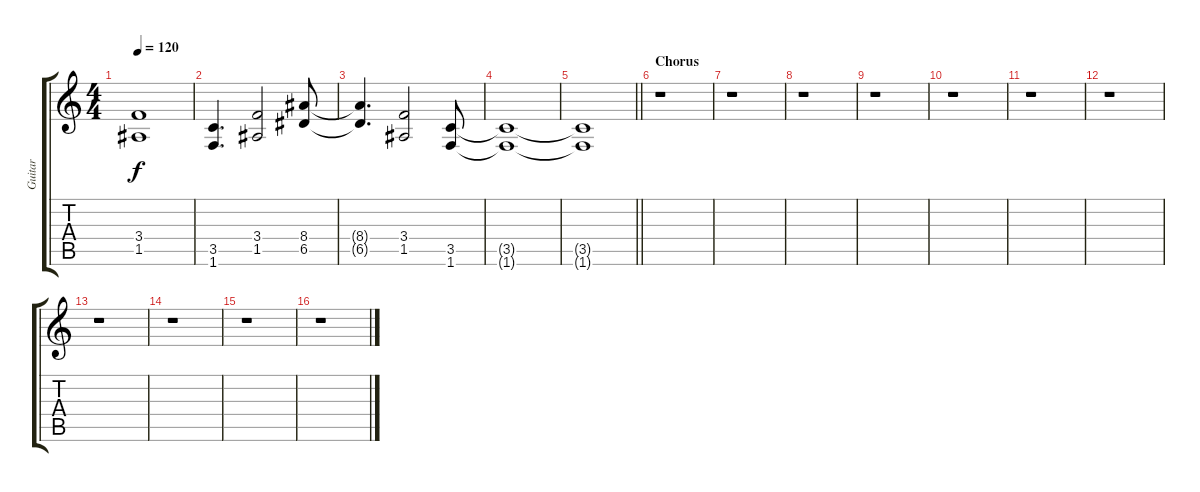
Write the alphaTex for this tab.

\track ("Guitar " "Guitar ") {instrument overdrivenguitar}
\staff {score tabs}
\tuning (E4 B3 G3 D3 A2 E2) {hide}
\ts (4 4)
\tempo 120
\clef g2
\ks c
(3.4{t} 1.5{t}).1{dy f} |
(3.5 1.6).4{d} (3.4 1.5).2 (8.4 6.5).8 |
(8.4{t} 6.5{t}).4{d} (3.4 1.5).2 (3.5 1.6).8 |
(3.5{t} 1.6{t}).1 |
\barLineRight lightlight
(3.5{t} 1.6{t}).1 |
\section ("" "Chorus")
r.1 |
r.1 |
r.1 |
r.1 |
r.1 |
r.1 |
r.1 |
r.1 |
r.1 |
r.1 |
r.1
